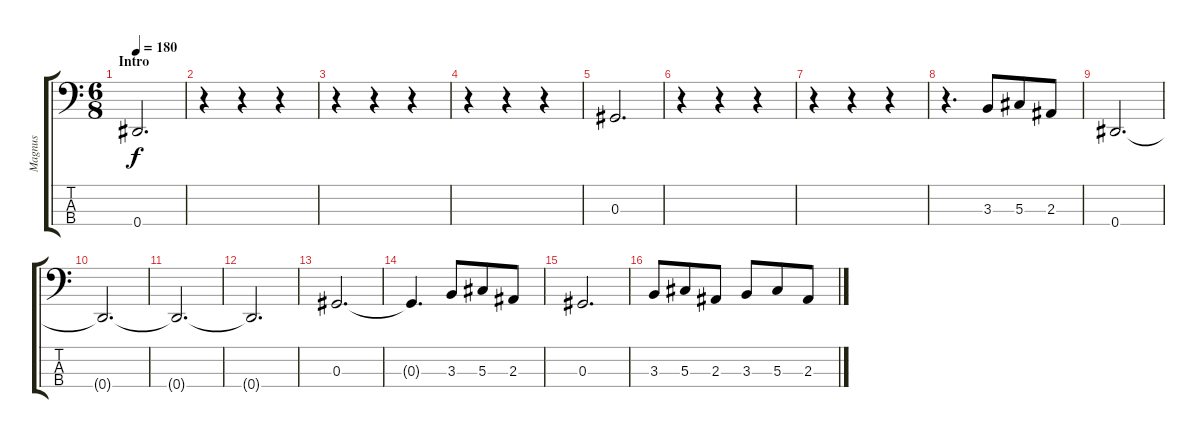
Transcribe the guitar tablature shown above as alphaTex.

\track ("Magnus" "Magnus") {instrument electricbassfinger}
\staff {score tabs}
\tuning (Gb2 Db2 Ab1 Eb1) {hide}
\ts (6 8)
\section ("" "Intro")
\tempo 180
\clef f4
\ks c
0.4.2{d dy f instrument electricbassfinger} |
r.4 r.4 r.4 |
r.4 r.4 r.4 |
r.4 r.4 r.4 |
0.3.2{d} |
r.4 r.4 r.4 |
r.4 r.4 r.4 |
r.4{d} 3.3.8 5.3.8 2.3.8 |
0.4.2{d} |
0.4{t}.2{d} |
0.4{t}.2{d} |
0.4{t}.2{d} |
0.3.2{d} |
0.3{t}.4{d} 3.3.8 5.3.8 2.3.8 |
0.3.2{d} |
3.3.8 5.3.8 2.3.8 3.3.8 5.3.8 2.3.8
